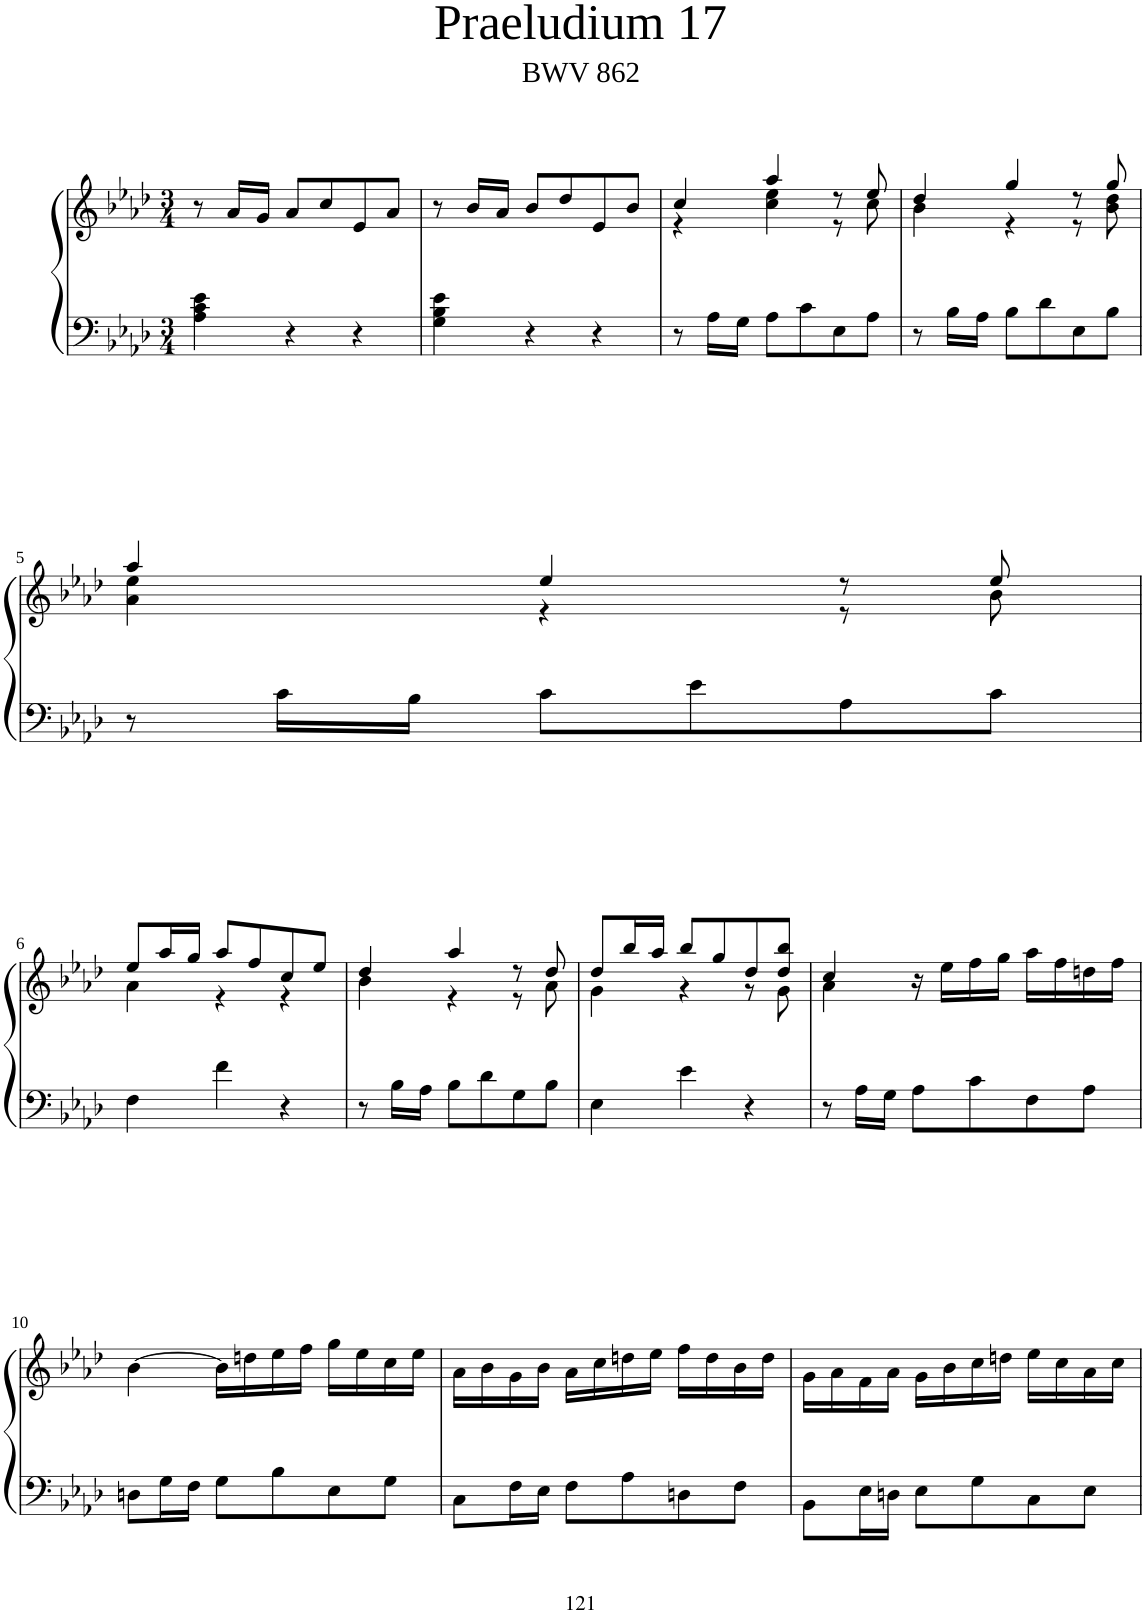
**kern	**kern
*part1	*part1
*staff2	*staff1
*I"Piano	*
*I'Pno	*
*clefF4	*clefG2
*k[b-e-a-d-]	*k[b-e-a-d-]
*M3/4	*M3/4
=1	=1
4A-\ 4c\ 4e-\	8r
.	16a-/LL
.	16g/JJ
4r	8a-/L
.	8cc/
4r	8e-/
.	8a-/J
=2	=2
4G\ 4B-\ 4e-\	8r
.	16b-/LL
.	16a-/JJ
4r	8b-/L
.	8dd-/
4r	8e-/
.	8b-/J
=3	=3
*	*^
8r	4cc/	4r
16A-\LL	.	.
16G\JJ	.	.
8A-\L	4aa-/	4cc\ 4ee-\
8c\	.	.
8E-\	8r	8r
8A-\J	8ee-/	8cc\
=4	=4	=4
8r	4dd-/	4b-\
16B-\LL	.	.
16A-\JJ	.	.
8B-\L	4gg/	4r
8d-\	.	.
8E-\	8r	8r
8B-\J	8gg/	8b-\ 8dd-\
!!LO:LB:g=z	!!
=5	=5	=5
8r	4aa-/	4a-\ 4ee-\
16c\LL	.	.
16B-\JJ	.	.
8c\L	4ee-/	4r
8e-\	.	.
8A-\	8r	8r
8c\J	8ee-/	8b-\
!!LO:LB:g=z	!!
=6	=6	=6
4F\	8ee-/L	4a-\
.	16aa-/L	.
.	16gg/JJ	.
4f\	8aa-/L	4r
.	8ff/	.
4r	8cc/	4r
.	8ee-/J	.
=7	=7	=7
8r	4dd-/	4b-\
16B-\LL	.	.
16A-\JJ	.	.
8B-\L	4aa-/	4r
8d-\	.	.
8G\	8r	8r
8B-\J	8dd-/	8a-\
=8	=8	=8
4E-\	8dd-/L	4g\
.	16bb-/L	.
.	16aa-/JJ	.
4e-\	8bb-/L	4r
.	8gg/	.
4r	8dd-/	8r
.	8dd-/ 8bb-/J	8g\
=9	=9	=9
8r	4cc/	4a-\
16A-\LL	.	.
16G\JJ	.	.
8A-\L	16r	2ryy
.	16ee-\LL	.
8c\	16ff\	.
.	16gg\JJ	.
8F\	16aa-\LL	.
.	16ff\	.
8A-\J	16ddn\	.
.	16ff\JJ	.
*	*v	*v
!!LO:LB:g=z
=10	=10
8Dn\L	[4b-\
16G\L	.
16F\JJ	.
8G\L	16b-\LL]
.	16ddn\
8B-\	16ee-\
.	16ff\JJ
8E-\	16gg\LL
.	16ee-\
8G\J	16cc\
.	16ee-\JJ
=11	=11
8C\L	16a-\LL
.	16b-\
16F\L	16g\
16E-\JJ	16b-\JJ
8F\L	16a-\LL
.	16cc\
8A-\	16ddn\
.	16ee-\JJ
8Dn\	16ff\LL
.	16dd\
8F\J	16b-\
.	16dd\JJ
=12	=12
8BB-\L	16g\LL
.	16a-\
16E-\L	16f\
16Dn\JJ	16a-\JJ
8E-\L	16g\LL
.	16b-\
8G\	16cc\
.	16ddn\JJ
8C\	16ee-\LL
.	16cc\
8E-\J	16a-\
.	16cc\JJ
=	=
*-	*-
